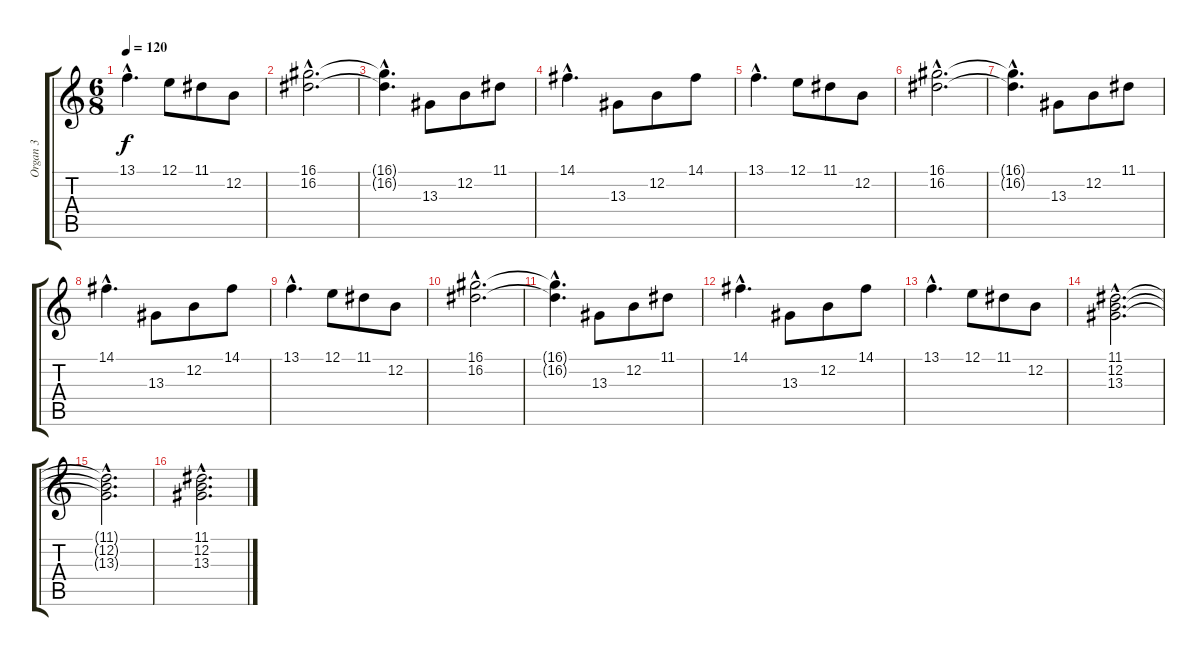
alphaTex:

\track ("Organ 3" "Organ 3") {instrument churchorgan}
\staff {score tabs}
\tuning (E4 B3 G3 D3 A2 E2) {hide}
\ts (6 8)
\tempo 120
\clef g2
\ks c
13.1{hac}.4{d dy f} 12.1.8 11.1.8 12.2.8 |
(16.1{hac} 16.2{hac}).2{d} |
(16.1{hac t} 16.2{hac t}).4{d} 13.3.8 12.2.8 11.1.8 |
14.1{hac}.4{d} 13.3.8 12.2.8 14.1.8 |
13.1{hac}.4{d} 12.1.8 11.1.8 12.2.8 |
(16.1{hac} 16.2{hac}).2{d} |
(16.1{hac t} 16.2{hac t}).4{d} 13.3.8 12.2.8 11.1.8 |
14.1{hac}.4{d} 13.3.8 12.2.8 14.1.8 |
13.1{hac}.4{d} 12.1.8 11.1.8 12.2.8 |
(16.1{hac} 16.2{hac}).2{d} |
(16.1{hac t} 16.2{hac t}).4{d} 13.3.8 12.2.8 11.1.8 |
14.1{hac}.4{d} 13.3.8 12.2.8 14.1.8 |
13.1{hac}.4{d} 12.1.8 11.1.8 12.2.8 |
(11.1{hac} 12.2{hac} 13.3{hac}).2{d} |
(11.1{hac t} 12.2{hac t} 13.3{hac t}).2{d} |
(11.1{hac} 12.2{hac} 13.3{hac}).2{d}
